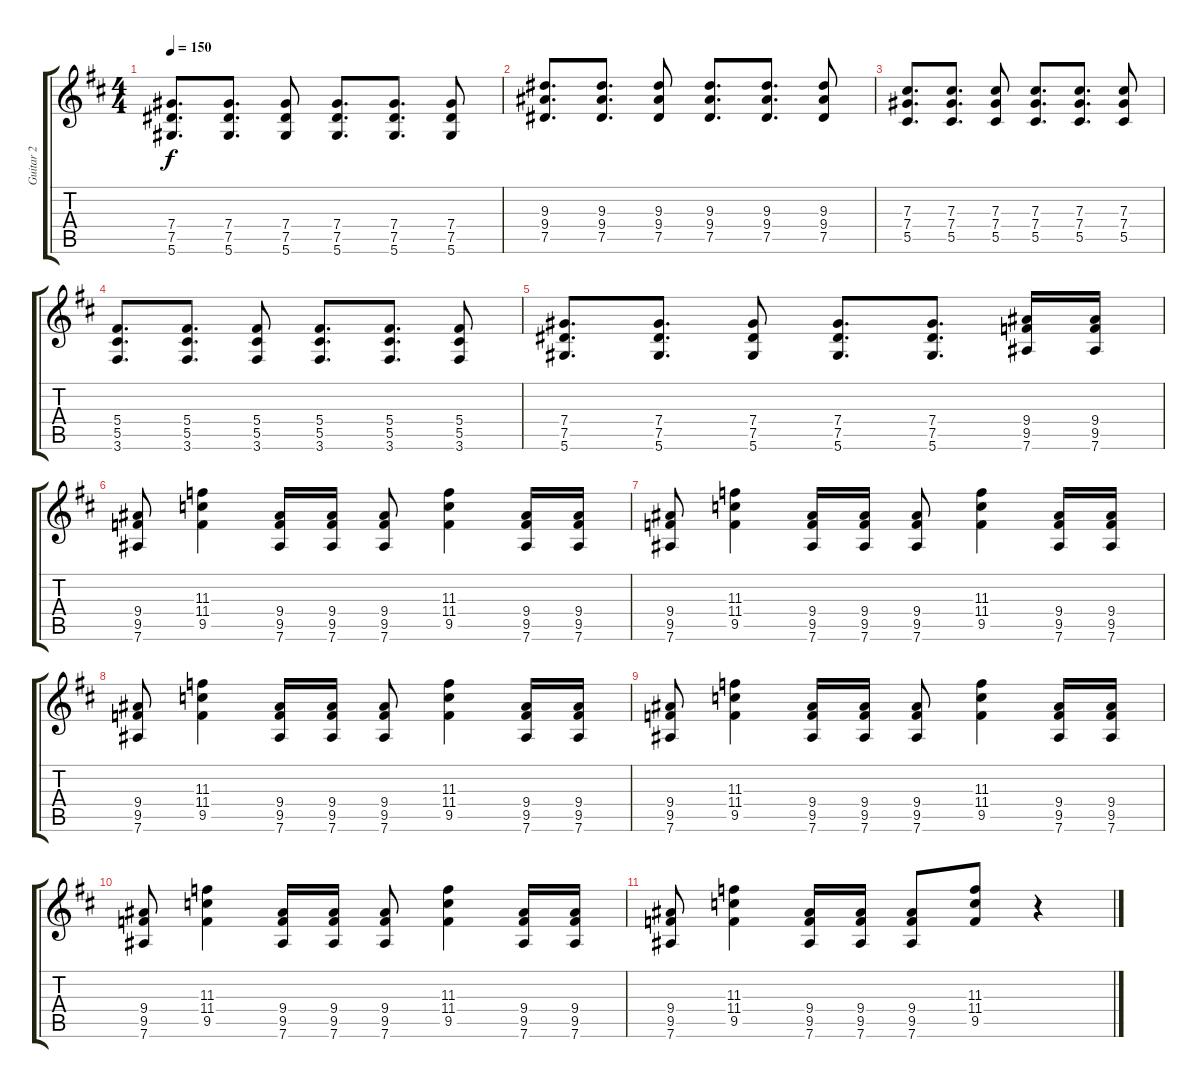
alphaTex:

\track ("Guitar 2" "Guitar 2") {instrument distortionguitar}
\staff {score tabs}
\tuning (Eb4 Bb3 Gb3 Db3 Ab2 Eb2) {hide}
\ts (4 4)
\tempo 150
\clef g2
\ks d
(7.4 7.5 5.6).8{d dy f} (7.4 7.5 5.6).8{d} (7.4 7.5 5.6).8 (7.4 7.5 5.6).8{d} (7.4 7.5 5.6).8{d} (7.4 7.5 5.6).8 |
(9.3 9.4 7.5).8{d} (9.3 9.4 7.5).8{d} (9.3 9.4 7.5).8 (9.3 9.4 7.5).8{d} (9.3 9.4 7.5).8{d} (9.3 9.4 7.5).8 |
(7.3 7.4 5.5).8{d} (7.3 7.4 5.5).8{d} (7.3 7.4 5.5).8 (7.3 7.4 5.5).8{d} (7.3 7.4 5.5).8{d} (7.3 7.4 5.5).8 |
(5.4 5.5 3.6).8{d} (5.4 5.5 3.6).8{d} (5.4 5.5 3.6).8 (5.4 5.5 3.6).8{d} (5.4 5.5 3.6).8{d} (5.4 5.5 3.6).8 |
(7.4 7.5 5.6).8{d} (7.4 7.5 5.6).8{d} (7.4 7.5 5.6).8 (7.4 7.5 5.6).8{d} (7.4 7.5 5.6).8{d} (9.4 9.5 7.6).16 (9.4 9.5 7.6).16 |
(9.4 9.5 7.6).8 (11.3 11.4 9.5).4 (9.4 9.5 7.6).16 (9.4 9.5 7.6).16 (9.4 9.5 7.6).8 (11.3 11.4 9.5).4 (9.4 9.5 7.6).16 (9.4 9.5 7.6).16 |
(9.4 9.5 7.6).8 (11.3 11.4 9.5).4 (9.4 9.5 7.6).16 (9.4 9.5 7.6).16 (9.4 9.5 7.6).8 (11.3 11.4 9.5).4 (9.4 9.5 7.6).16 (9.4 9.5 7.6).16 |
(9.4 9.5 7.6).8 (11.3 11.4 9.5).4 (9.4 9.5 7.6).16 (9.4 9.5 7.6).16 (9.4 9.5 7.6).8 (11.3 11.4 9.5).4 (9.4 9.5 7.6).16 (9.4 9.5 7.6).16 |
(9.4 9.5 7.6).8 (11.3 11.4 9.5).4 (9.4 9.5 7.6).16 (9.4 9.5 7.6).16 (9.4 9.5 7.6).8 (11.3 11.4 9.5).4 (9.4 9.5 7.6).16 (9.4 9.5 7.6).16 |
(9.4 9.5 7.6).8 (11.3 11.4 9.5).4 (9.4 9.5 7.6).16 (9.4 9.5 7.6).16 (9.4 9.5 7.6).8 (11.3 11.4 9.5).4 (9.4 9.5 7.6).16 (9.4 9.5 7.6).16 |
(9.4 9.5 7.6).8 (11.3 11.4 9.5).4 (9.4 9.5 7.6).16 (9.4 9.5 7.6).16 (9.4 9.5 7.6).8 (11.3 11.4 9.5).8 r.4
